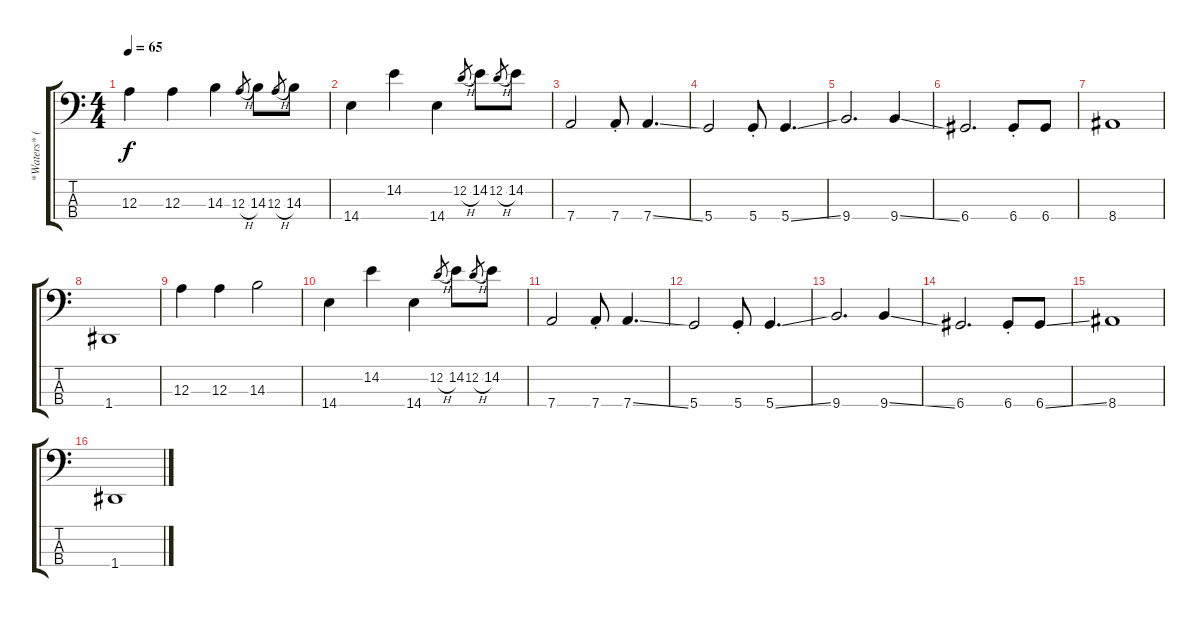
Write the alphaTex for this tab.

\track ("*Waters* (Fretless Bass w/Dropped D)" "*Waters* (") {instrument electricbassfinger}
\staff {score tabs}
\tuning (G2 D2 A1 D1) {hide}
\ts (4 4)
\tempo 65
\clef f4
\ks c
12.3.4{dy f} 12.3.4 14.3.4 12.3{h}.8{gr} 14.3.8 12.3{h}.8{gr} 14.3.8 |
14.4.4 14.2.4 14.4.4 12.2{h}.8{gr} 14.2.8 12.2{h}.8{gr} 14.2.8 |
7.4.2 7.4{st}.8 7.4{ss}.4{d} |
5.4.2 5.4{st}.8 5.4{ss}.4{d} |
9.4.2{d} 9.4{ss}.4 |
6.4.2{d} 6.4{st}.8 6.4.8 |
8.4.1 |
1.4.1 |
12.3.4 12.3.4 14.3.2 |
14.4.4 14.2.4 14.4.4 12.2{h}.8{gr} 14.2.8 12.2{h}.8{gr} 14.2.8 |
7.4.2 7.4{st}.8 7.4{ss}.4{d} |
5.4.2 5.4{st}.8 5.4{ss}.4{d} |
9.4.2{d} 9.4{ss}.4 |
6.4.2{d} 6.4{st}.8 6.4{ss}.8 |
8.4.1 |
1.4.1
